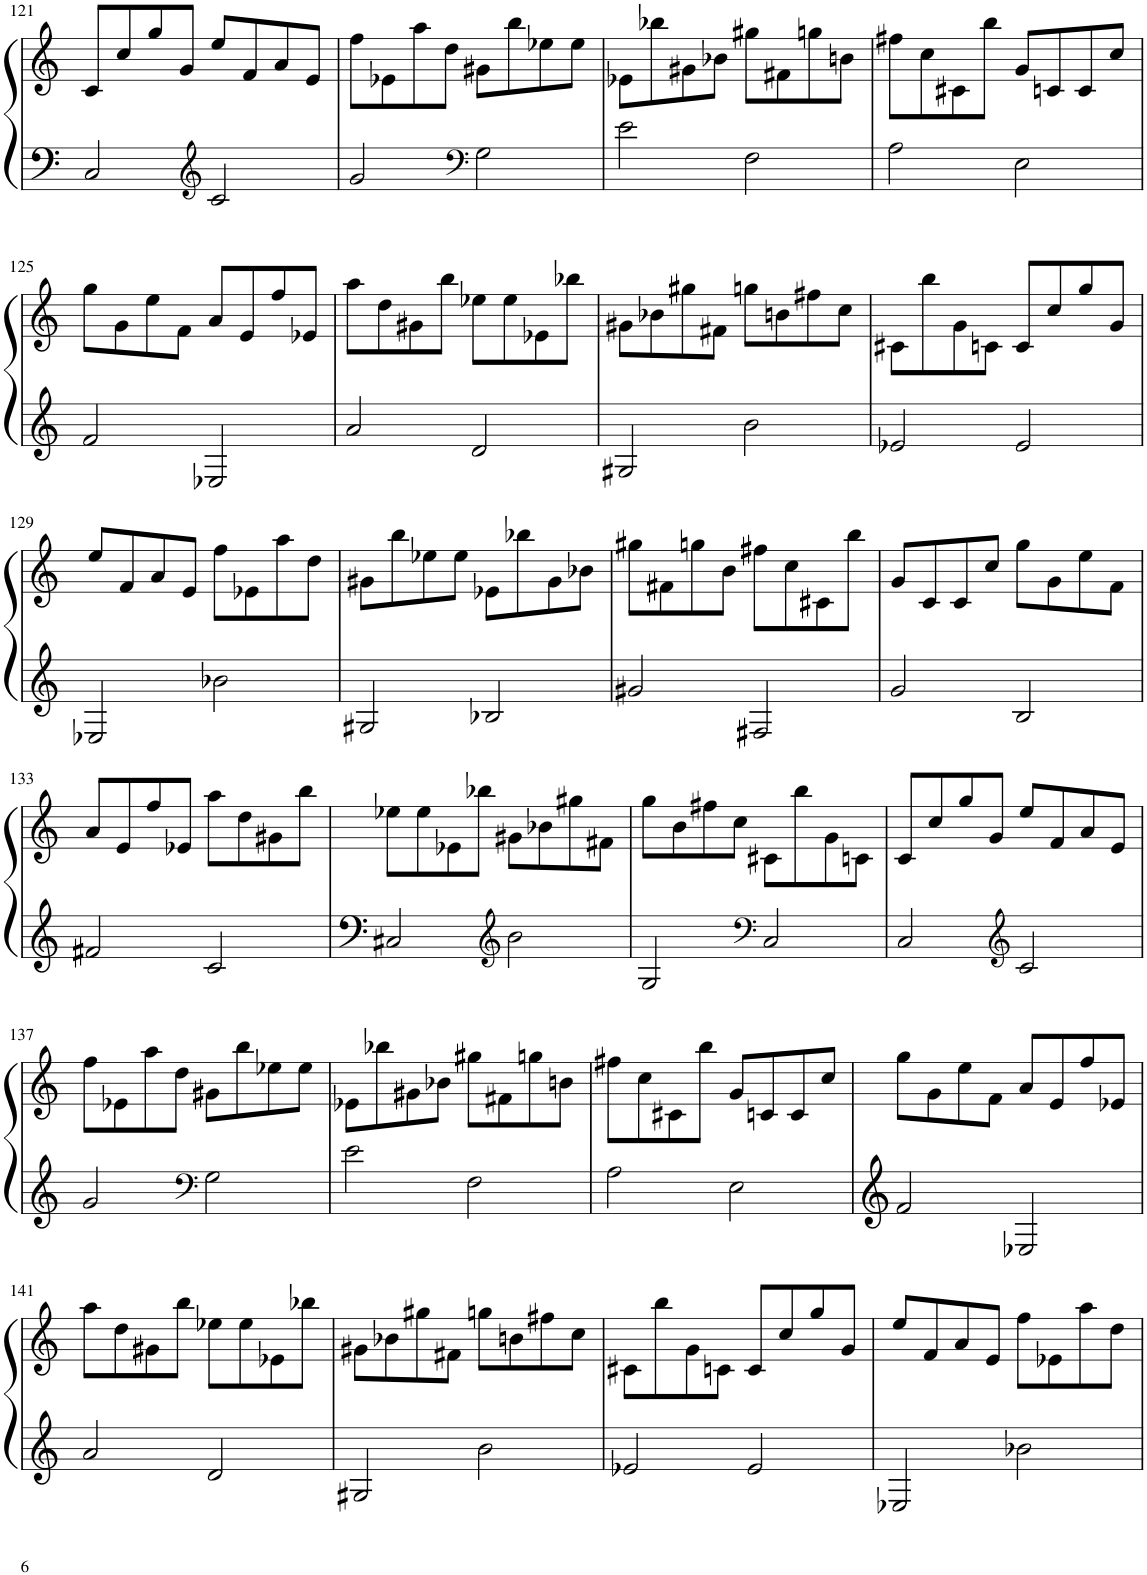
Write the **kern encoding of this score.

**kern	**kern
*part1	*part1
*staff2	*staff1
*I"Klavier	*
*I'Klav.	*
!!LO:PB:g=z
*clefF4	*clefG2
*k[]	*k[]
*M4/4	*M4/4
=121	=121
2C/	8c/L
.	8cc/
.	8gg/
.	8g/J
*clefG2	*
2c/	8ee/L
.	8f/
.	8a/
.	8e/J
=122	=122
2g/	8ff\L
.	8e-X\
.	8aa\
.	8dd\J
*clefF4	*
2G\	8g#X\L
.	8bb\
.	8ee-X\
.	8ee-\J
=123	=123
2e\	8e-X\L
.	8bb-X\
.	8g#X\
.	8b-X\J
2F\	8gg#X\L
.	8f#X\
.	8ggn\
.	8bn\J
=124	=124
2A\	8ff#X\L
.	8cc\
.	8c#X\
.	8bb\J
2E\	8g/L
.	8cn/
.	8c/
.	8cc/J
!!LO:LB:g=z
=125	=125
2f/	8gg\L
.	8g\
.	8ee\
.	8f\J
2E-X/	8a/L
.	8e/
.	8ff/
.	8e-X/J
=126	=126
2a/	8aa\L
.	8dd\
.	8g#X\
.	8bb\J
2d/	8ee-X\L
.	8ee-\
.	8e-X\
.	8bb-X\J
=127	=127
2G#X/	8g#X\L
.	8b-X\
.	8gg#X\
.	8f#X\J
2b\	8ggn\L
.	8bn\
.	8ff#X\
.	8cc\J
=128	=128
2e-X/	8c#X\L
.	8bb\
.	8g\
.	8cn\J
2e-/	8c/L
.	8cc/
.	8gg/
.	8g/J
!!LO:LB:g=z
=129	=129
2E-X/	8ee/L
.	8f/
.	8a/
.	8e/J
2b-X\	8ff\L
.	8e-X\
.	8aa\
.	8dd\J
=130	=130
2G#X/	8g#X\L
.	8bb\
.	8ee-X\
.	8ee-\J
2B-X/	8e-X\L
.	8bb-X\
.	8g#\
.	8b-X\J
=131	=131
2g#X/	8gg#X\L
.	8f#X\
.	8ggn\
.	8b\J
2F#X/	8ff#X\L
.	8cc\
.	8c#X\
.	8bb\J
=132	=132
2g/	8g/L
.	8c/
.	8c/
.	8cc/J
2B/	8gg\L
.	8g\
.	8ee\
.	8f\J
!!LO:LB:g=z
=133	=133
2f#X/	8a/L
.	8e/
.	8ff/
.	8e-X/J
2c/	8aa\L
.	8dd\
.	8g#X\
.	8bb\J
=134	=134
2C#X/	8ee-X\L
.	8ee-\
.	8e-X\
.	8bb-X\J
*clefG2	*
2b\	8g#X\L
.	8b-X\
.	8gg#X\
.	8f#X\J
=135	=135
2G/	8gg\L
.	8b\
.	8ff#X\
.	8cc\J
*clefF4	*
2C/	8c#X\L
.	8bb\
.	8g\
.	8cn\J
=136	=136
2C/	8c/L
.	8cc/
.	8gg/
.	8g/J
*clefG2	*
2c/	8ee/L
.	8f/
.	8a/
.	8e/J
!!LO:LB:g=z
=137	=137
2g/	8ff\L
.	8e-X\
.	8aa\
.	8dd\J
*clefF4	*
2G\	8g#X\L
.	8bb\
.	8ee-X\
.	8ee-\J
=138	=138
2e\	8e-X\L
.	8bb-X\
.	8g#X\
.	8b-X\J
2F\	8gg#X\L
.	8f#X\
.	8ggn\
.	8bn\J
=139	=139
2A\	8ff#X\L
.	8cc\
.	8c#X\
.	8bb\J
2E\	8g/L
.	8cn/
.	8c/
.	8cc/J
=140	=140
2f/	8gg\L
.	8g\
.	8ee\
.	8f\J
2E-X/	8a/L
.	8e/
.	8ff/
.	8e-X/J
!!LO:LB:g=z
=141	=141
2a/	8aa\L
.	8dd\
.	8g#X\
.	8bb\J
2d/	8ee-X\L
.	8ee-\
.	8e-X\
.	8bb-X\J
=142	=142
2G#X/	8g#X\L
.	8b-X\
.	8gg#X\
.	8f#X\J
2b\	8ggn\L
.	8bn\
.	8ff#X\
.	8cc\J
=143	=143
2e-X/	8c#X\L
.	8bb\
.	8g\
.	8cn\J
2e-/	8c/L
.	8cc/
.	8gg/
.	8g/J
=144	=144
2E-X/	8ee/L
.	8f/
.	8a/
.	8e/J
2b-X\	8ff\L
.	8e-X\
.	8aa\
.	8dd\J
=	=
*-	*-
